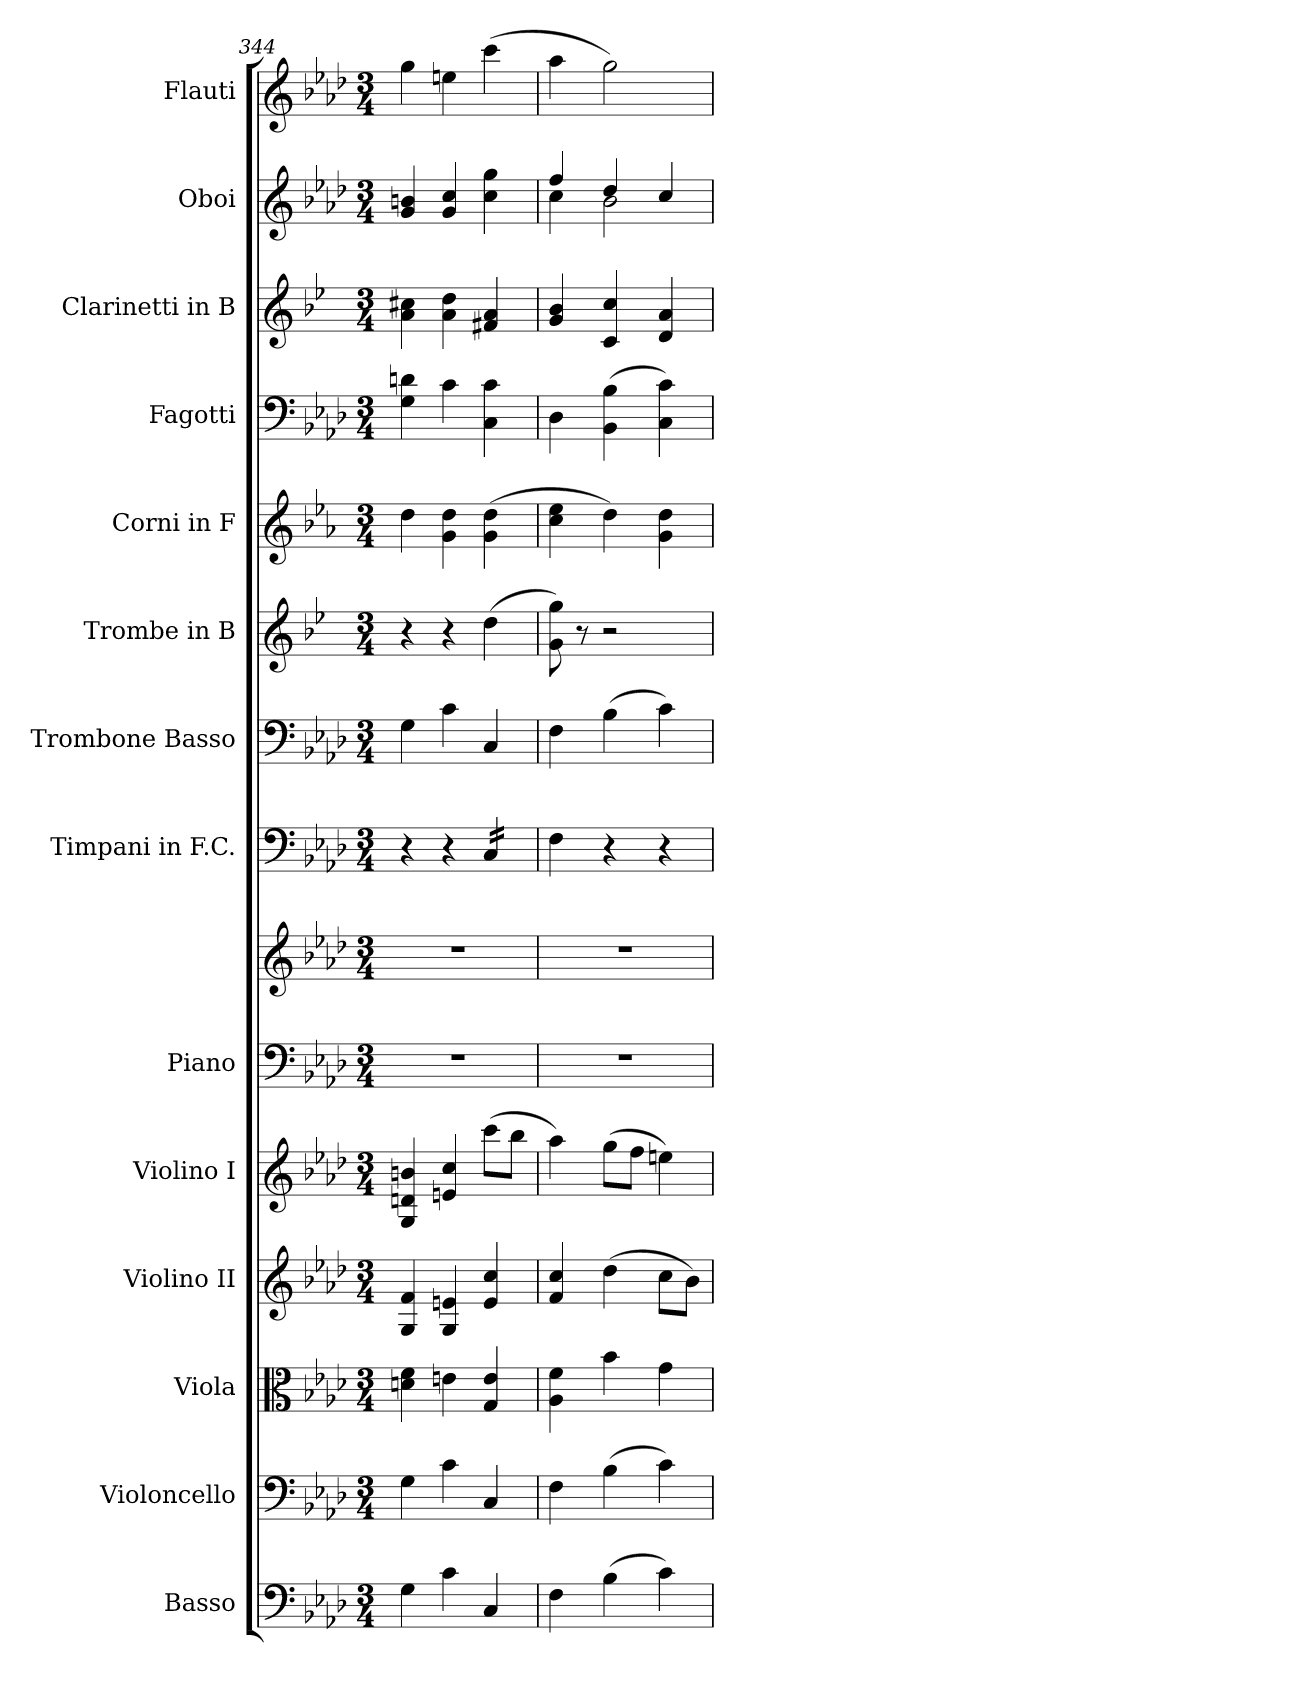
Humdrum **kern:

**kern	**kern	**kern	**kern	**kern	**kern	**kern	**kern	**kern	**kern	**kern	**kern	**kern	**kern	**kern
*part14	*part13	*part12	*part11	*part10	*part9	*part9	*part8	*part7	*part6	*part5	*part4	*part3	*part2	*part1
*staff15	*staff14	*staff13	*staff12	*staff11	*staff10	*staff9	*staff8	*staff7	*staff6	*staff5	*staff4	*staff3	*staff2	*staff1
*I"Basso	*I"Violoncello	*I"Viola	*I"Violino II	*I"Violino I	*I"Piano	*	*I"Timpani in F.C.	*I"Trombone Basso	*I"Trombe in B	*I"Corni in F	*I"Fagotti	*I"Clarinetti in B	*I"Oboi	*I"Flauti
*	*	*	*	*	*I'Pno.	*	*I'Timp.	*	*	*	*	*	*I'Ob.	*I'Fl.
!!LO:PB:g=z
*clefF4	*clefF4	*clefC3	*clefG2	*clefG2	*clefF4	*clefG2	*clefF4	*clefF4	*clefG2	*clefG2	*clefF4	*clefG2	*clefG2	*clefG2
*ITrd7c12	*	*	*	*	*	*	*	*	*ITrd1c2	*ITrd4c7	*	*ITrd1c2	*	*
*k[b-e-a-d-]	*k[b-e-a-d-]	*k[b-e-a-d-]	*k[b-e-a-d-]	*k[b-e-a-d-]	*k[b-e-a-d-]	*k[b-e-a-d-]	*k[b-e-a-d-]	*k[b-e-a-d-]	*k[b-e-a-d-]	*k[b-e-a-d-]	*k[b-e-a-d-]	*k[b-e-a-d-]	*k[b-e-a-d-]	*k[b-e-a-d-]
*M3/4	*M3/4	*M3/4	*M3/4	*M3/4	*M3/4	*M3/4	*M3/4	*M3/4	*M3/4	*M3/4	*M3/4	*M3/4	*M3/4	*M3/4
=344	=344	=344	=344	=344	=344	=344	=344	=344	=344	=344	=344	=344	=344	=344
4GG\	4G\	4dn\ 4f\	4G/ 4f/	4G/ 4dn/ 4bn/	2.r	2.r	4r	4G\	4r	4g\	4G\ 4dn\	4g\ 4bn\	4g/ 4bn/	4gg\
4C\	4c\	4en\	4G/ 4en/	4en/ 4cc/	.	.	4r	4c\	4r	4c\ 4g\	4c\	4g\ 4cc\	4g/ 4cc/	4een\
*	*	*	*	*	*	*	*tremolo	*	*	*	*	*	*	*
4CC/	4C/	4G/ 4e/	4e/ 4cc/	(>8ccc\L	.	.	16C/LL	4C/	(>4cc\	(>4c\ 4g\	4C\ 4c\	4en/ 4g/	4cc\ 4gg\	(>4ccc\
.	.	.	.	.	.	.	16C/	.	.	.	.	.	.	.
.	.	.	.	8bb-\J	.	.	16C/	.	.	.	.	.	.	.
.	.	.	.	.	.	.	16C/JJ	.	.	.	.	.	.	.
*	*	*	*	*	*	*	*Xtremolo	*	*	*	*	*	*	*
=345	=345	=345	=345	=345	=345	=345	=345	=345	=345	=345	=345	=345	=345	=345
*	*	*	*	*	*	*	*	*	*	*	*	*	*^	*
4FF\	4F\	4A-\ 4f\	4f/ 4cc/	4aa-\)	2.r	2.r	4F\	4F\	8f\ 8ff\)	4f\ 4a-\	4D-\	4f/ 4a-/	4ff/	4cc\	4aa-\
.	.	.	.	.	.	.	.	.	8r	.	.	.	.	.	.
(>4BB-\	(>4B-\	4b-\	(>4dd-\	(>8gg\L	.	.	4r	(>4B-\	2r	4g\)	(>4BB-\ 4B-\	4B-/ 4b-/	4dd-/	2b-\	2gg\)
.	.	.	.	8ff\J	.	.	.	.	.	.	.	.	.	.	.
4C\)	4c\)	4g\	8cc\L	4een\)	.	.	4r	4c\)	.	4c\ 4g\	4C\ 4c\)	4c/ 4g/	4cc/	.	.
.	.	.	8b-\J)	.	.	.	.	.	.	.	.	.	.	.	.
*	*	*	*	*	*	*	*	*	*	*	*	*	*v	*v	*
=	=	=	=	=	=	=	=	=	=	=	=	=	=	=
*-	*-	*-	*-	*-	*-	*-	*-	*-	*-	*-	*-	*-	*-	*-
